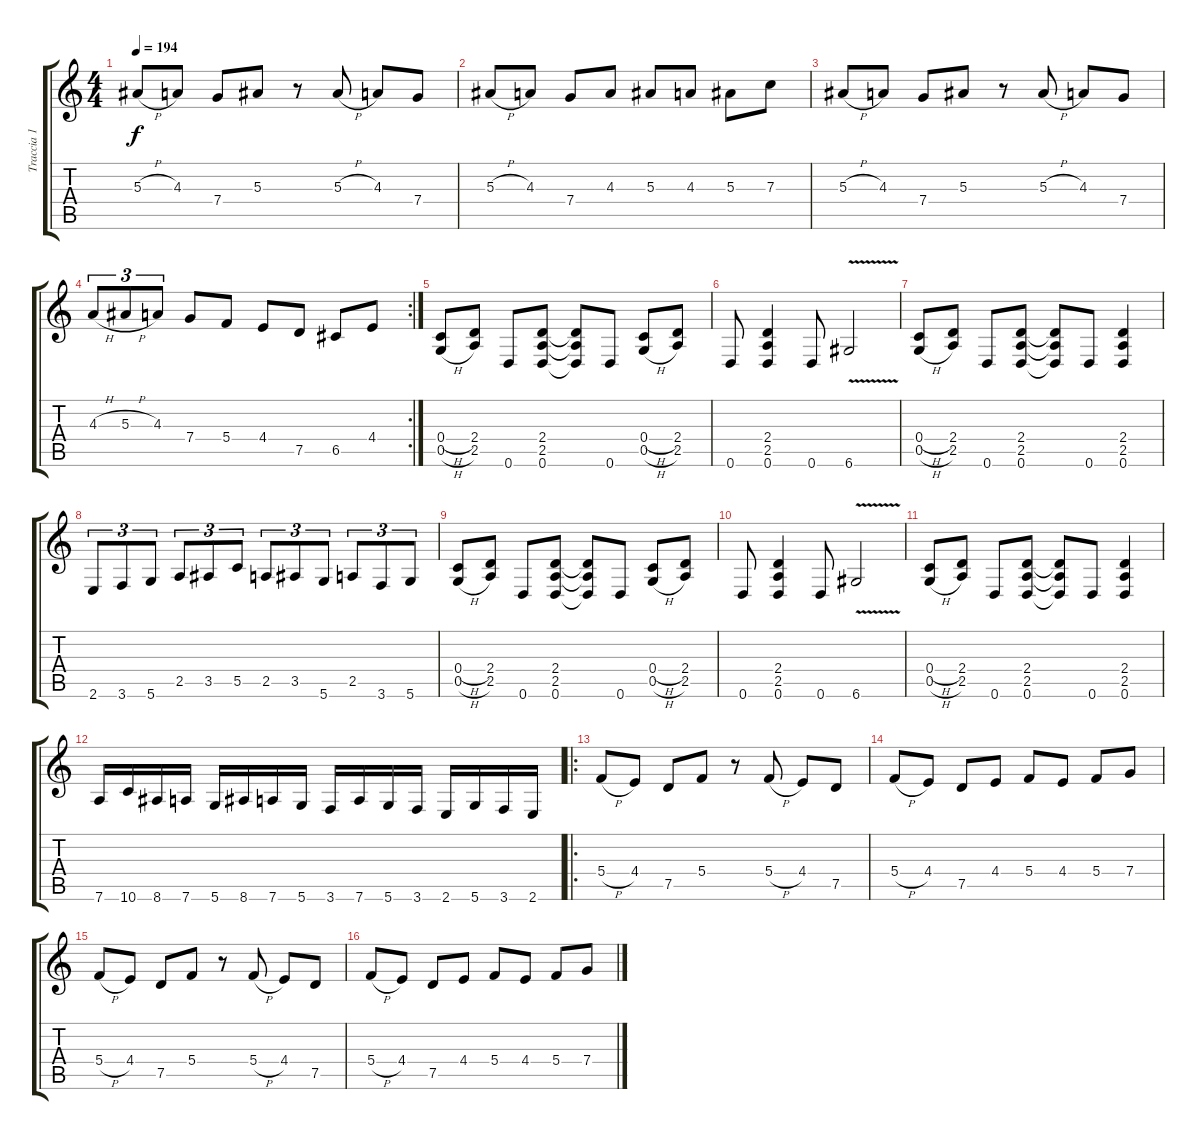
\track ("Traccia 1" "Traccia 1") {instrument distortionguitar}
\staff {score tabs}
\tuning (D4 A3 F3 C3 G2 D2) {hide}
\ts (4 4)
\tempo 194
\clef g2
\ks c
5.3{h}.8{dy f} 4.3.8 7.4.8 5.3.8 r.8 5.3{h}.8 4.3.8 7.4.8 |
5.3{h}.8 4.3.8 7.4.8 4.3.8 5.3.8 4.3.8 5.3.8 7.3.8 |
5.3{h}.8 4.3.8 7.4.8 5.3.8 r.8 5.3{h}.8 4.3.8 7.4.8 |
\rc 2
4.3{h}.8{tu (3 2)} 5.3{h}.8{tu (3 2)} 4.3.8{tu (3 2)} 7.4.8 5.4.8 4.4.8 7.5.8 6.5.8 4.4.8 |
(0.4{h} 0.5{h}).8 (2.4 2.5).8 0.6.8 (2.4 2.5 0.6).8 (2.4{t} 2.5{t} 0.6{t}).8 0.6.8 (0.4{h} 0.5{h}).8 (2.4 2.5).8 |
0.6.8 (2.4 2.5 0.6).4 0.6.8 6.6{v}.2 |
(0.4{h} 0.5{h}).8 (2.4 2.5).8 0.6.8 (2.4 2.5 0.6).8 (2.4{t} 2.5{t} 0.6{t}).8 0.6.8 (2.4 2.5 0.6).4 |
2.6.8{tu (3 2)} 3.6.8{tu (3 2)} 5.6.8{tu (3 2)} 2.5.8{tu (3 2)} 3.5.8{tu (3 2)} 5.5.8{tu (3 2)} 2.5.8{tu (3 2)} 3.5.8{tu (3 2)} 5.6.8{tu (3 2)} 2.5.8{tu (3 2)} 3.6.8{tu (3 2)} 5.6.8{tu (3 2)} |
(0.4{h} 0.5{h}).8 (2.4 2.5).8 0.6.8 (2.4 2.5 0.6).8 (2.4{t} 2.5{t} 0.6{t}).8 0.6.8 (0.4{h} 0.5{h}).8 (2.4 2.5).8 |
0.6.8 (2.4 2.5 0.6).4 0.6.8 6.6{v}.2 |
(0.4{h} 0.5{h}).8 (2.4 2.5).8 0.6.8 (2.4 2.5 0.6).8 (2.4{t} 2.5{t} 0.6{t}).8 0.6.8 (2.4 2.5 0.6).4 |
7.6.16 10.6.16 8.6.16 7.6.16 5.6.16 8.6.16 7.6.16 5.6.16 3.6.16 7.6.16 5.6.16 3.6.16 2.6.16 5.6.16 3.6.16 2.6.16 |
\ro
5.4{h}.8 4.4.8 7.5.8 5.4.8 r.8 5.4{h}.8 4.4.8 7.5.8 |
5.4{h}.8 4.4.8 7.5.8 4.4.8 5.4.8 4.4.8 5.4.8 7.4.8 |
5.4{h}.8 4.4.8 7.5.8 5.4.8 r.8 5.4{h}.8 4.4.8 7.5.8 |
5.4{h}.8 4.4.8 7.5.8 4.4.8 5.4.8 4.4.8 5.4.8 7.4.8
